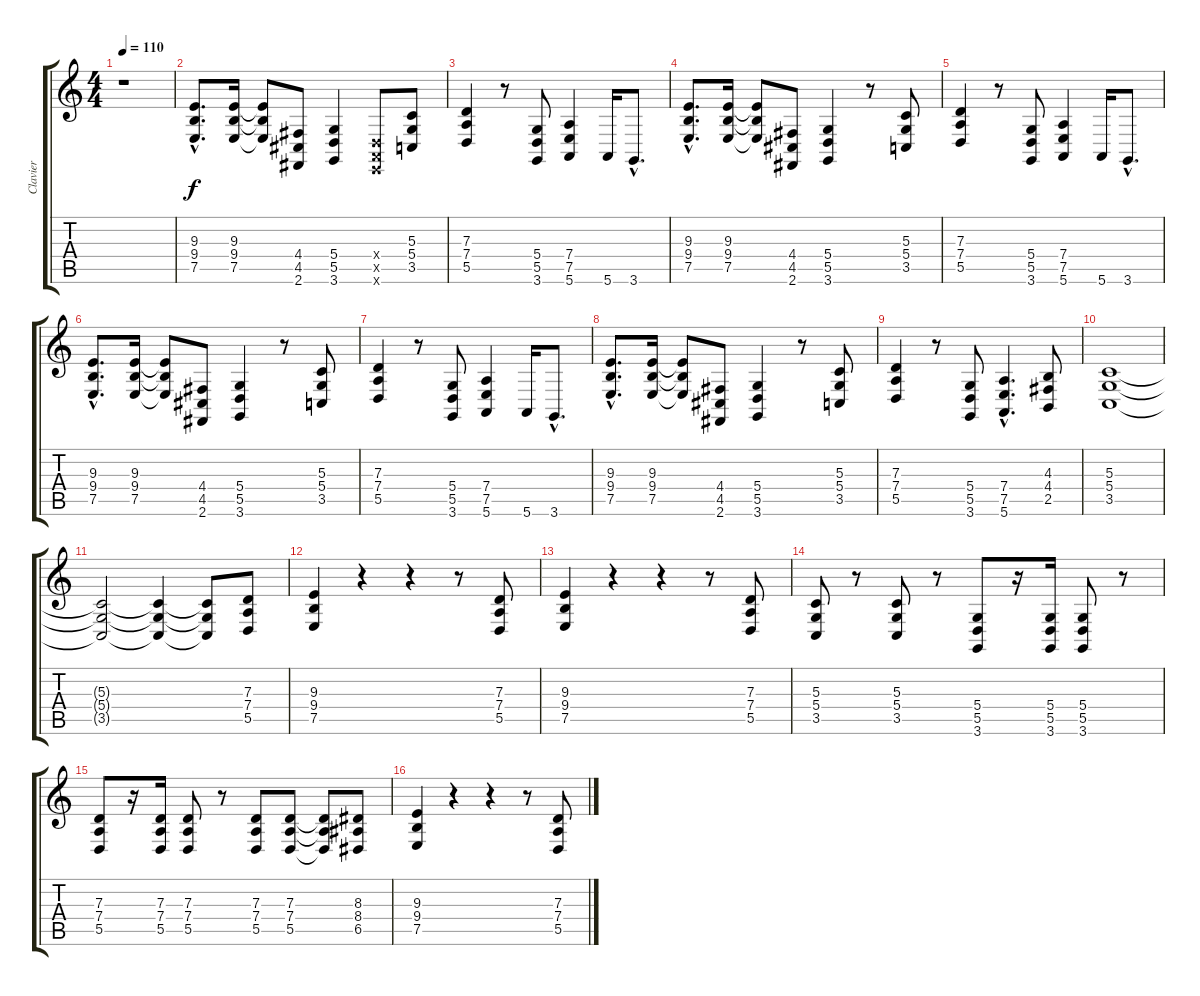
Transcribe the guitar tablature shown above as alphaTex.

\track ("Clavier" "Clavier") {instrument reedorgan}
\staff {score tabs}
\tuning (E4 B3 G3 D3 A2 E2) {hide}
\ts (4 4)
\tempo 110
\clef g2
\ks c
r.1{dy f instrument reedorgan} |
(9.3{hac} 9.4{hac} 7.5{hac}).8{d} (9.3 9.4 7.5).16 (9.3{t} 9.4{t} 7.5{t}).8 (4.4 4.5 2.6).8 (5.4 5.5 3.6).4 (0.4{x} 0.5{x} 0.6{x}).8 (5.3 5.4 3.5).8 |
(7.3 7.4 5.5).4 r.8 (5.4 5.5 3.6).8 (7.4 7.5 5.6).4 5.6.16 3.6{hac}.8{d} |
(9.3{hac} 9.4{hac} 7.5{hac}).8{d} (9.3 9.4 7.5).16 (9.3{t} 9.4{t} 7.5{t}).8 (4.4 4.5 2.6).8 (5.4 5.5 3.6).4 r.8 (5.3 5.4 3.5).8 |
(7.3 7.4 5.5).4 r.8 (5.4 5.5 3.6).8 (7.4 7.5 5.6).4 5.6.16 3.6{hac}.8{d} |
(9.3{hac} 9.4{hac} 7.5{hac}).8{d} (9.3 9.4 7.5).16 (9.3{t} 9.4{t} 7.5{t}).8 (4.4 4.5 2.6).8 (5.4 5.5 3.6).4 r.8 (5.3 5.4 3.5).8 |
(7.3 7.4 5.5).4 r.8 (5.4 5.5 3.6).8 (7.4 7.5 5.6).4 5.6.16 3.6{hac}.8{d} |
(9.3{hac} 9.4{hac} 7.5{hac}).8{d} (9.3 9.4 7.5).16 (9.3{t} 9.4{t} 7.5{t}).8 (4.4 4.5 2.6).8 (5.4 5.5 3.6).4 r.8 (5.3 5.4 3.5).8 |
(7.3 7.4 5.5).4 r.8 (5.4 5.5 3.6).8 (7.4{hac} 7.5{hac} 5.6{hac}).4{d} (4.3 4.4 2.5).8 |
(5.3 5.4 3.5).1 |
(5.3{t} 5.4{t} 3.5{t}).2 (5.3{t} 5.4{t} 3.5{t}).4 (5.3{t} 5.4{t} 3.5{t}).8 (7.3 7.4 5.5).8 |
(9.3 9.4 7.5).4 r.4 r.4 r.8 (7.3 7.4 5.5).8 |
(9.3 9.4 7.5).4 r.4 r.4 r.8 (7.3 7.4 5.5).8 |
(5.3 5.4 3.5).8 r.8 (5.3 5.4 3.5).8 r.8 (5.4 5.5 3.6).8 r.16 (5.4 5.5 3.6).16 (5.4 5.5 3.6).8 r.8 |
(7.3 7.4 5.5).8 r.16 (7.3 7.4 5.5).16 (7.3 7.4 5.5).8 r.8 (7.3 7.4 5.5).8 (7.3 7.4 5.5).8 (7.3{t} 7.4{t} 5.5{t}).8 (8.3 8.4 6.5).8 |
(9.3 9.4 7.5).4 r.4 r.4 r.8 (7.3 7.4 5.5).8
